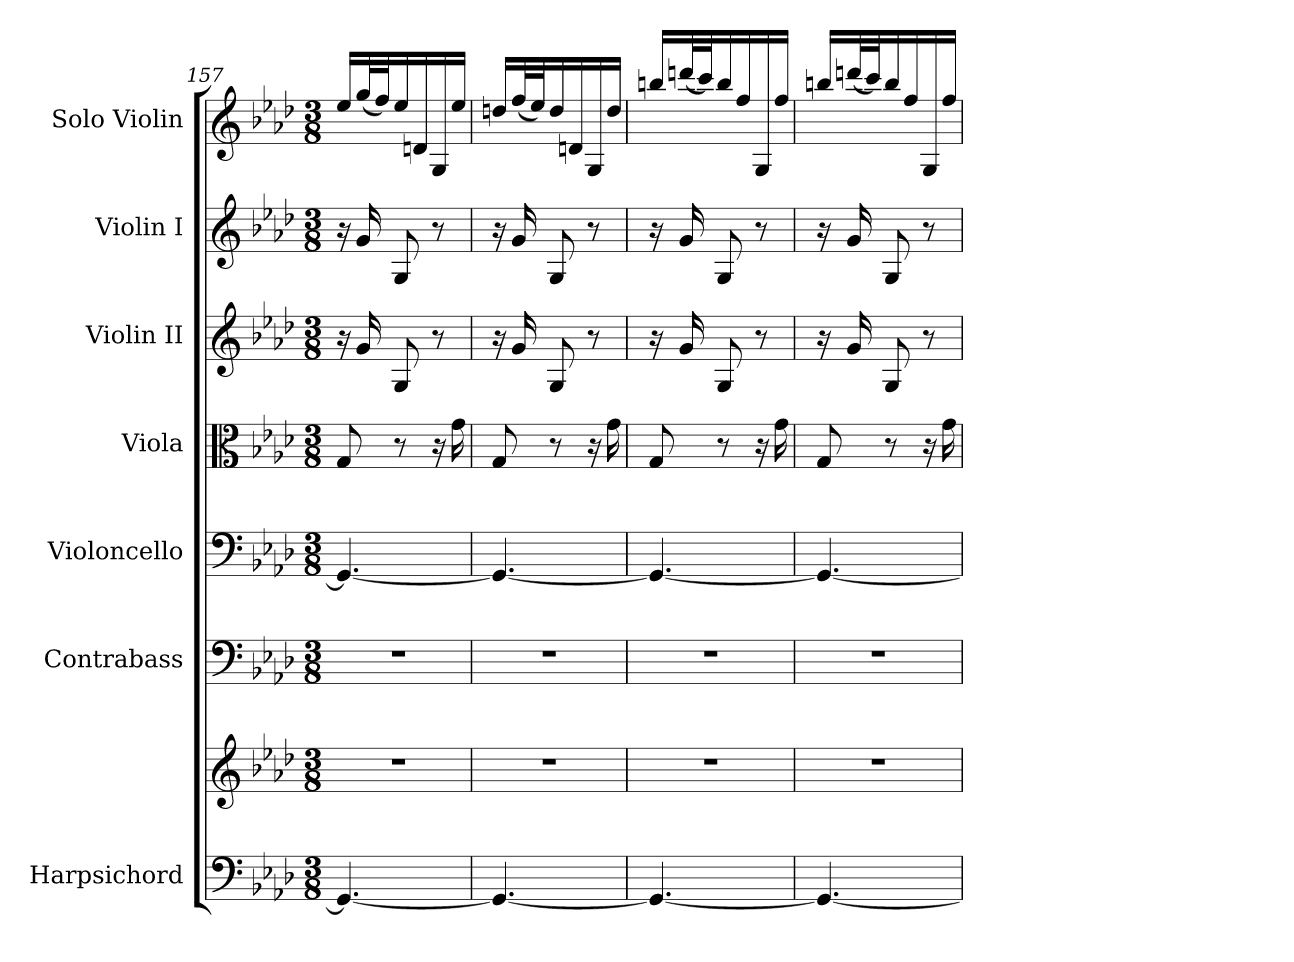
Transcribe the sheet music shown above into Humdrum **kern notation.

**kern	**kern	**kern	**kern	**kern	**kern	**kern	**kern
*part7	*part7	*part6	*part5	*part4	*part3	*part2	*part1
*staff8	*staff7	*staff6	*staff5	*staff4	*staff3	*staff2	*staff1
*I"Harpsichord	*	*I"Contrabass	*I"Violoncello	*I"Viola	*I"Violin II	*I"Violin I	*I"Solo Violin
*I'Hch.	*	*I'Cb.	*I'Vc.	*I'Vla.	*I'Vln. II	*I'Vln. I	*I'Vln.
!!LO:PB:g=z
*clefF4	*clefG2	*clefF4	*clefF4	*clefC3	*clefG2	*clefG2	*clefG2
*	*	*ITrd7c12	*	*	*	*	*
*k[b-e-a-d-]	*k[b-e-a-d-]	*k[b-e-a-d-]	*k[b-e-a-d-]	*k[b-e-a-d-]	*k[b-e-a-d-]	*k[b-e-a-d-]	*k[b-e-a-d-]
*M3/8	*M3/8	*M3/8	*M3/8	*M3/8	*M3/8	*M3/8	*M3/8
=157	=157	=157	=157	=157	=157	=157	=157
4.GG/_	4.r	4.r	4.GG/_	8G/	16r	16r	16ee-/LL
.	.	.	.	.	16g/	16g/	(<32gg/L
.	.	.	.	.	.	.	32ff/J)
.	.	.	.	8r	8G/	8G/	16ee-/
.	.	.	.	.	.	.	16dn/
.	.	.	.	16r	8r	8r	16G/
.	.	.	.	16g\	.	.	16ee-/JJ
=158	=158	=158	=158	=158	=158	=158	=158
4.GG/_	4.r	4.r	4.GG/_	8G/	16r	16r	16ddn/LL
.	.	.	.	.	16g/	16g/	(<32ff/L
.	.	.	.	.	.	.	32ee-/J)
.	.	.	.	8r	8G/	8G/	16dd/
.	.	.	.	.	.	.	16dn/
.	.	.	.	16r	8r	8r	16G/
.	.	.	.	16g\	.	.	16dd/JJ
=159	=159	=159	=159	=159	=159	=159	=159
4.GG/_	4.r	4.r	4.GG/_	8G/	16r	16r	16bbn/LL
.	.	.	.	.	16g/	16g/	(<32dddn/L
.	.	.	.	.	.	.	32ccc/J)
.	.	.	.	8r	8G/	8G/	16bb/
.	.	.	.	.	.	.	16ff/
.	.	.	.	16r	8r	8r	16G/
.	.	.	.	16g\	.	.	16ff/JJ
=160	=160	=160	=160	=160	=160	=160	=160
4.GG/_	4.r	4.r	4.GG/_	8G/	16r	16r	16bbn/LL
.	.	.	.	.	16g/	16g/	(<32dddn/L
.	.	.	.	.	.	.	32ccc/J)
.	.	.	.	8r	8G/	8G/	16bb/
.	.	.	.	.	.	.	16ff/
.	.	.	.	16r	8r	8r	16G/
.	.	.	.	16g\	.	.	16ff/JJ
=	=	=	=	=	=	=	=
*-	*-	*-	*-	*-	*-	*-	*-
